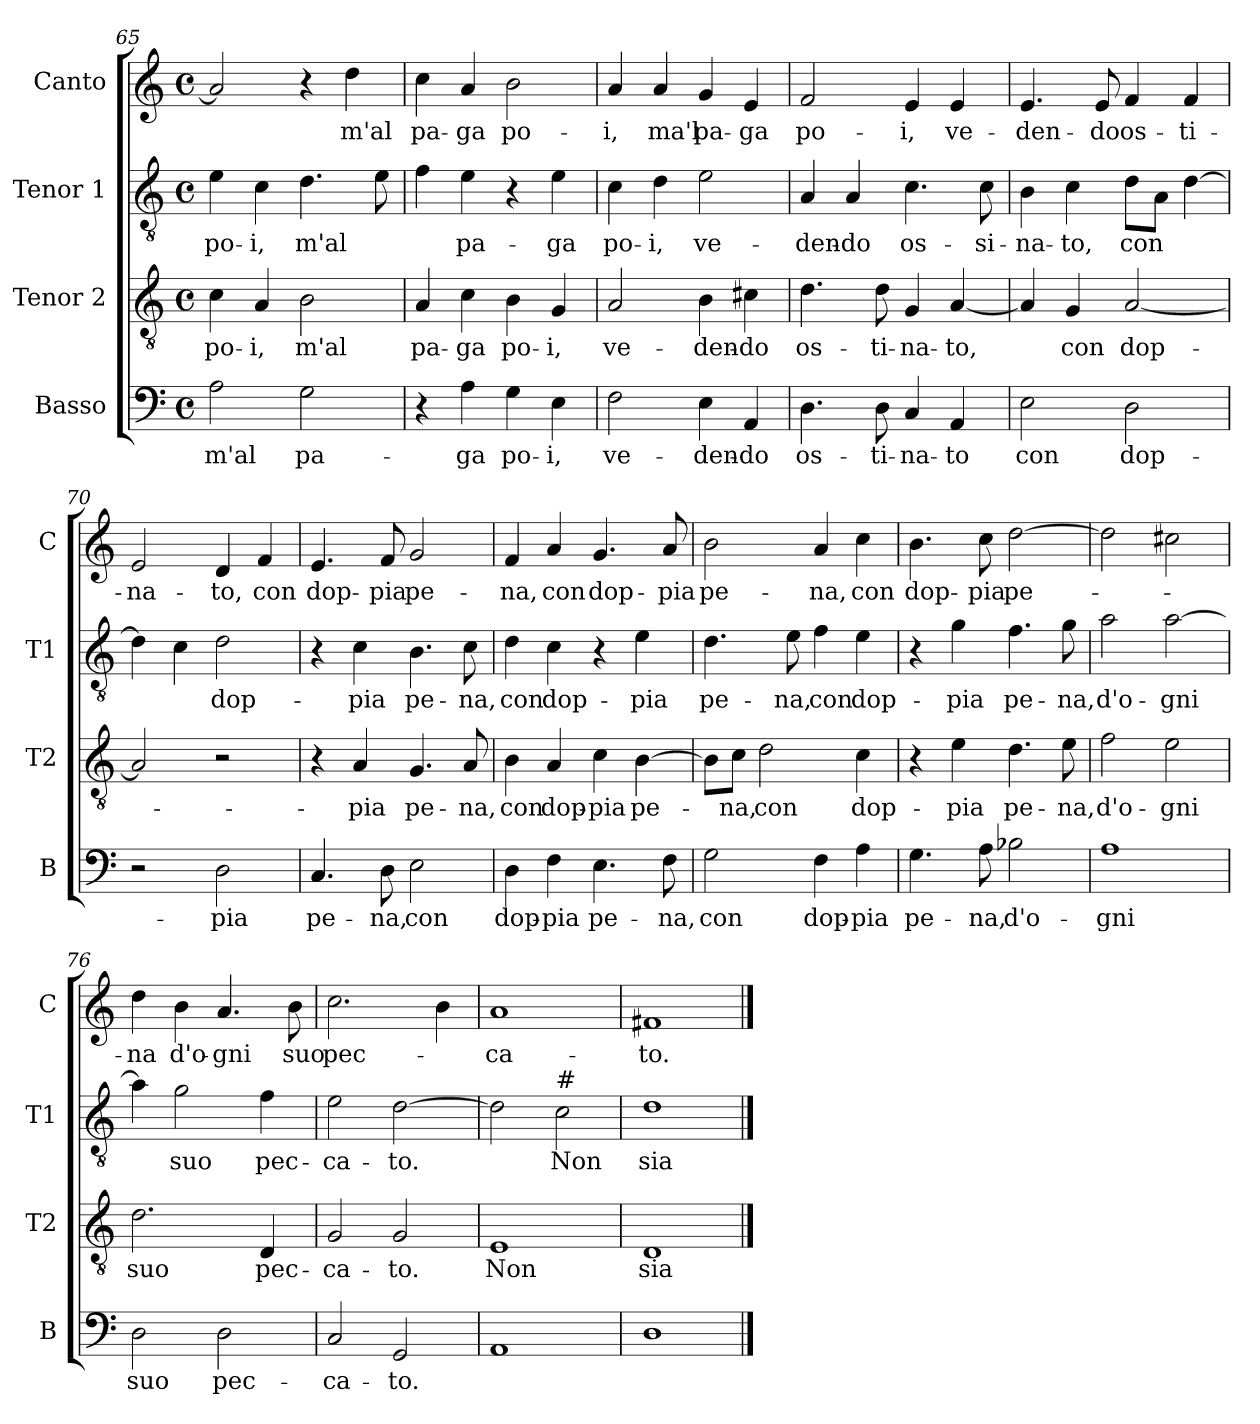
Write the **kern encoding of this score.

**kern	**text	**kern	**text	**kern	**text	**kern	**text
*part4	*part4	*part3	*part3	*part2	*part2	*part1	*part1
*staff4	*staff4	*staff3	*staff3	*staff2	*staff2	*staff1	*staff1
*I"Basso	*	*I"Tenor 2	*	*I"Tenor 1	*	*I"Canto	*
*I'B	*	*I'T2	*	*I'T1	*	*I'C	*
*clefF4	*	*clefGv2	*	*clefGv2	*	*clefG2	*
*k[]	*	*k[]	*	*k[]	*	*k[]	*
*C:	*	*C:	*	*C:	*	*C:	*
*M4/4	*	*M4/4	*	*M4/4	*	*M4/4	*
*met(c)	*	*met(c)	*	*met(c)	*	*met(c)	*
=65	=65	=65	=65	=65	=65	=65	=65
!	!LO:LY:b	!	!LO:LY:b	!	!LO:LY:b	!	!
2A\	m'al	4c\	po-	4e\	po-	2a/]	.
!	!	!	!LO:LY:b	!	!LO:LY:b	!	!
.	.	4A/	-i,	4c\	-i,	.	.
!	!LO:LY:b	!	!LO:LY:b	!	!LO:LY:b	!	!
2G\	pa-	2B\	m'al	4.d\	m'al	4r	.
!	!	!	!	!	!	!	!LO:LY:b
.	.	.	.	.	.	4dd\	m'al
.	.	.	.	8e\	.	.	.
=66	=66	=66	=66	=66	=66	=66	=66
!	!	!	!LO:LY:b	!	!	!	!LO:LY:b
4r	.	4A/	pa-	4f\	.	4cc\	pa-
!	!LO:LY:b	!	!LO:LY:b	!	!LO:LY:b	!	!LO:LY:b
4A\	-ga	4c\	-ga	4e\	pa-	4a/	-ga
!	!LO:LY:b	!	!LO:LY:b	!	!	!	!LO:LY:b
4G\	po-	4B\	po-	4r	.	2b\	po-
!	!LO:LY:b	!	!LO:LY:b	!	!LO:LY:b	!	!
4E\	-i,	4G/	-i,	4e\	-ga	.	.
=67	=67	=67	=67	=67	=67	=67	=67
!	!LO:LY:b	!	!LO:LY:b	!	!LO:LY:b	!	!LO:LY:b
2F\	ve-	2A/	ve-	4c\	po-	4a/	-i,
!	!	!	!	!	!LO:LY:b	!	!LO:LY:b
.	.	.	.	4d\	-i,	4a/	ma'l
!	!LO:LY:b	!	!LO:LY:b	!	!LO:LY:b	!	!LO:LY:b
4E\	-den-	4B\	-den-	2e\	ve-	4g/	pa-
!	!LO:LY:b	!	!LO:LY:b	!	!	!	!LO:LY:b
4AA/	-do	4c#X\	-do	.	.	4e/	-ga
!!LO:LB:g=z
=68	=68	=68	=68	=68	=68	=68	=68
!	!LO:LY:b	!	!LO:LY:b	!	!LO:LY:b	!	!LO:LY:b
4.D\	os-	4.d\	os-	4A/	-den-	2f/	po-
!	!	!	!	!	!LO:LY:b	!	!
.	.	.	.	4A/	-do	.	.
!	!LO:LY:b	!	!LO:LY:b	!	!	!	!
8D\	-ti-	8d\	-ti-	.	.	.	.
!	!LO:LY:b	!	!LO:LY:b	!	!LO:LY:b	!	!LO:LY:b
4C/	-na-	4G/	-na-	4.c\	os-	4e/	-i,
!	!LO:LY:b	!	!LO:LY:b	!	!	!	!LO:LY:b
4AA/	-to	[4A/	-to,	.	.	4e/	ve-
!	!	!	!	!	!LO:LY:b	!	!
.	.	.	.	8c\	-si-	.	.
=69	=69	=69	=69	=69	=69	=69	=69
!	!LO:LY:b	!	!	!	!LO:LY:b	!	!LO:LY:b
2E\	con	4A/]	.	4B\	-na-	4.e/	-den-
!	!	!	!LO:LY:b	!	!LO:LY:b	!	!
.	.	4G/	con	4c\	-to,	.	.
!	!	!	!	!	!	!	!LO:LY:b
.	.	.	.	.	.	8e/	-do
!	!LO:LY:b	!	!LO:LY:b	!	!LO:LY:b	!	!LO:LY:b
2D\	dop-	[2A/	dop-	8d\L	con	4f/	os-
.	.	.	.	8A\J	.	.	.
!	!	!	!	!	!	!	!LO:LY:b
.	.	.	.	[4d\	.	4f/	-ti-
=70	=70	=70	=70	=70	=70	=70	=70
!	!	!	!	!	!	!	!LO:LY:b
2r	.	2A/]	.	4d\]	.	2e/	-na-
.	.	.	.	4c\	.	.	.
!	!LO:LY:b	!	!	!	!LO:LY:b	!	!LO:LY:b
2D\	-pia	2r	.	2d\	dop-	4d/	-to,
!	!	!	!	!	!	!	!LO:LY:b
.	.	.	.	.	.	4f/	con
=71	=71	=71	=71	=71	=71	=71	=71
!	!LO:LY:b	!	!	!	!	!	!LO:LY:b
4.C/	pe-	4r	.	4r	.	4.e/	dop-
!	!	!	!LO:LY:b	!	!LO:LY:b	!	!
.	.	4A/	-pia	4c\	-pia	.	.
!	!LO:LY:b	!	!	!	!	!	!LO:LY:b
8D\	-na,	.	.	.	.	8f/	-pia
!	!LO:LY:b	!	!LO:LY:b	!	!LO:LY:b	!	!LO:LY:b
2E\	con	4.G/	pe-	4.B\	pe-	2g/	pe-
!	!	!	!LO:LY:b	!	!LO:LY:b	!	!
.	.	8A/	-na,	8c\	-na,	.	.
=72	=72	=72	=72	=72	=72	=72	=72
!	!LO:LY:b	!	!LO:LY:b	!	!LO:LY:b	!	!LO:LY:b
4D\	dop-	4B\	con	4d\	con	4f/	-na,
!	!LO:LY:b	!	!LO:LY:b	!	!LO:LY:b	!	!LO:LY:b
4F\	-pia	4A/	dop-	4c\	dop-	4a/	con
!	!LO:LY:b	!	!LO:LY:b	!	!	!	!LO:LY:b
4.E\	pe-	4c\	-pia	4r	.	4.g/	dop-
!	!	!	!LO:LY:b	!	!LO:LY:b	!	!
.	.	[4B\	pe-	4e\	-pia	.	.
!	!LO:LY:b	!	!	!	!	!	!LO:LY:b
8F\	-na,	.	.	.	.	8a/	-pia
=73	=73	=73	=73	=73	=73	=73	=73
!	!LO:LY:b	!	!	!	!LO:LY:b	!	!LO:LY:b
2G\	con	8B\L]	.	4.d\	pe-	2b\	pe-
!	!	!	!LO:LY:b	!	!	!	!
.	.	8c\J	-na,	.	.	.	.
!	!	!	!LO:LY:b	!	!	!	!
.	.	2d\	con	.	.	.	.
!	!	!	!	!	!LO:LY:b	!	!
.	.	.	.	8e\	-na,	.	.
!	!LO:LY:b	!	!	!	!LO:LY:b	!	!LO:LY:b
4F\	dop-	.	.	4f\	con	4a/	-na,
!	!LO:LY:b	!	!LO:LY:b	!	!LO:LY:b	!	!LO:LY:b
4A\	-pia	4c\	dop-	4e\	dop-	4cc\	con
!!LO:LB:g=z
=74	=74	=74	=74	=74	=74	=74	=74
!	!LO:LY:b	!	!	!	!	!	!LO:LY:b
4.G\	pe-	4r	.	4r	.	4.b\	dop-
!	!	!	!LO:LY:b	!	!LO:LY:b	!	!
.	.	4e\	-pia	4g\	-pia	.	.
!	!LO:LY:b	!	!	!	!	!	!LO:LY:b
8A\	-na,	.	.	.	.	8cc\	-pia
!	!LO:LY:b	!	!LO:LY:b	!	!LO:LY:b	!	!LO:LY:b
2B-X\	d'o-	4.d\	pe-	4.f\	pe-	[2dd\	pe-
!	!	!	!LO:LY:b	!	!LO:LY:b	!	!
.	.	8e\	-na,	8g\	-na,	.	.
=75	=75	=75	=75	=75	=75	=75	=75
!	!LO:LY:b	!	!LO:LY:b	!	!LO:LY:b	!	!
1A	-gni	2f\	d'o-	2a\	d'o-	2dd\]	.
!	!	!	!LO:LY:b	!	!LO:LY:b	!	!
.	.	2e\	-gni	[2a\	-gni	2cc#X\	.
=76	=76	=76	=76	=76	=76	=76	=76
!	!LO:LY:b	!	!LO:LY:b	!	!	!	!LO:LY:b
2D\	suo	2.d\	suo	4a\]	.	4dd\	-na
!	!	!	!	!	!LO:LY:b	!	!LO:LY:b
.	.	.	.	2g\	suo	4b\	d'o-
!	!LO:LY:b	!	!	!	!	!	!LO:LY:b
2D\	pec-	.	.	.	.	4.a/	-gni
!	!	!	!LO:LY:b	!	!LO:LY:b	!	!
.	.	4D/	pec-	4f\	pec-	.	.
!	!	!	!	!	!	!	!LO:LY:b
.	.	.	.	.	.	8b\	suo
=77	=77	=77	=77	=77	=77	=77	=77
!	!LO:LY:b	!	!LO:LY:b	!	!LO:LY:b	!	!LO:LY:b
2C/	-ca-	2G/	-ca-	2e\	-ca-	2.cc\	pec-
!	!LO:LY:b	!	!LO:LY:b	!	!LO:LY:b	!	!
2GG/	-to.	2G/	-to.	[2d\	-to.	.	.
.	.	.	.	.	.	4b\	.
=78	=78	=78	=78	=78	=78	=78	=78
!	!	!	!LO:LY:b	!	!	!	!LO:LY:b
1AA	.	1E	Non	2d\]	.	1a	-ca-
!	!	!	!	!LO:TX:a:t=#	!	!	!
!	!	!	!	!	!LO:LY:b	!	!
.	.	.	.	2c\	Non	.	.
=79	=79	=79	=79	=79	=79	=79	=79
!	!	!	!LO:LY:b	!	!LO:LY:b	!	!LO:LY:b
1D	.	1D	sia	1d	sia	1f#X	-to.
==	==	==	==	==	==	==	==
*-	*-	*-	*-	*-	*-	*-	*-
